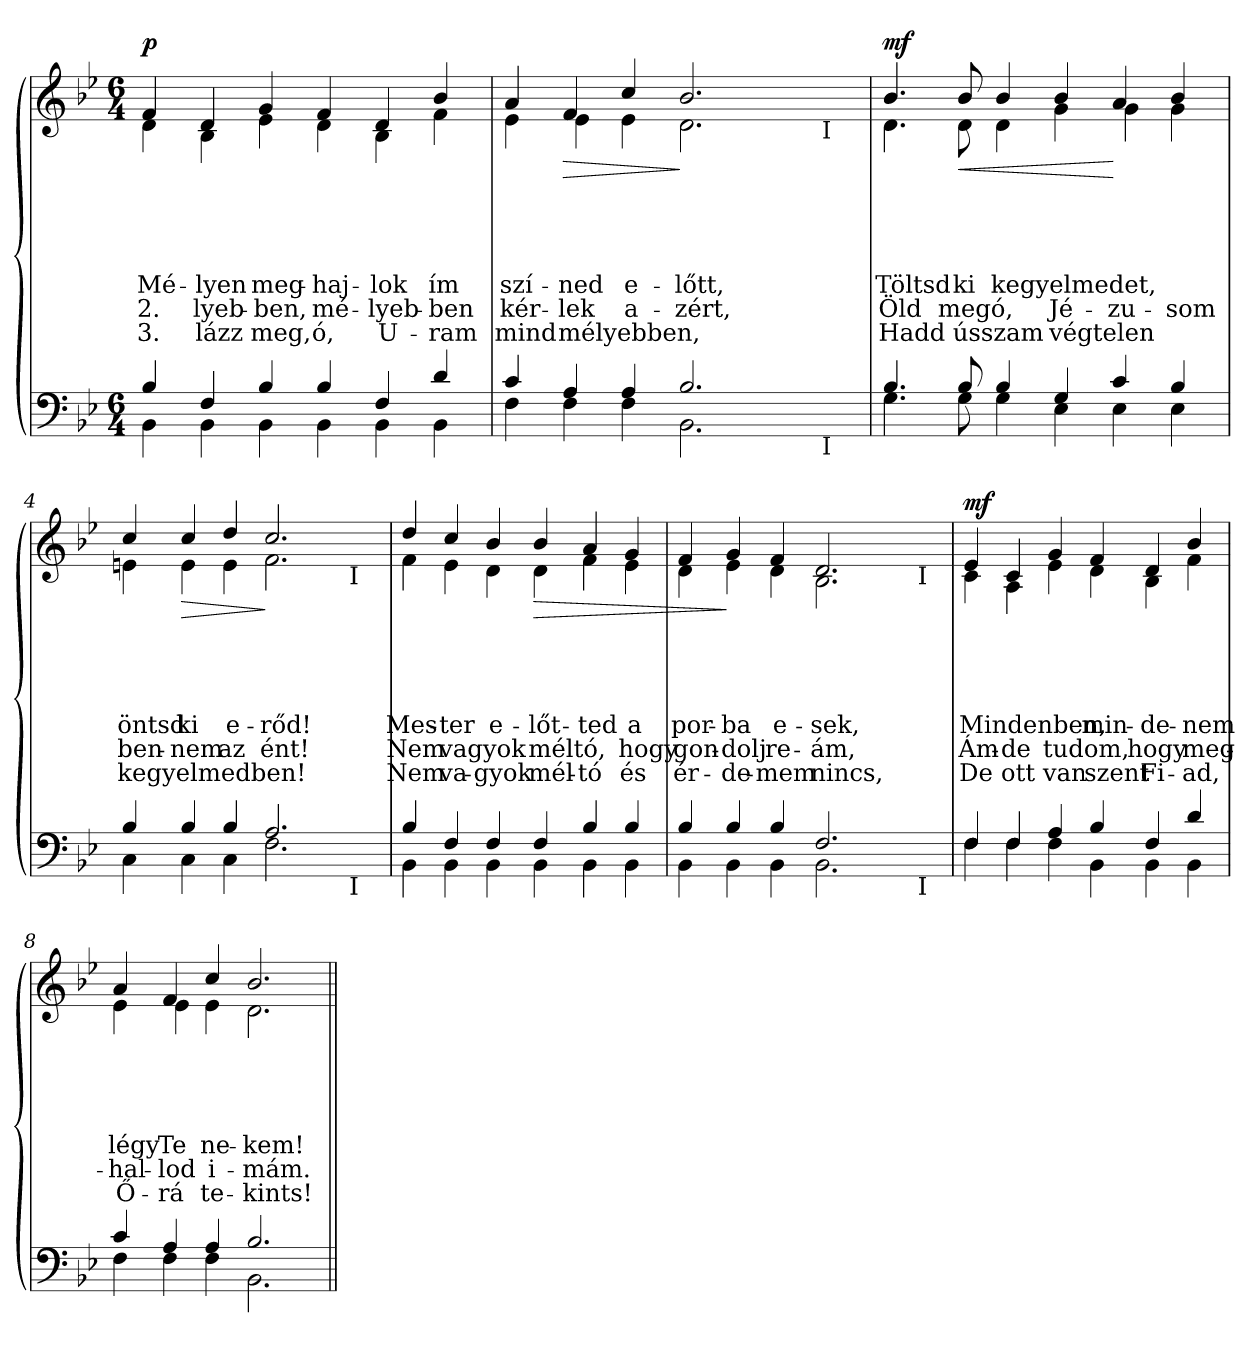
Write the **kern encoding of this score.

**kern	**kern	**text	**text	**text	**text	**text	**text	**text	**dynam
*part2	*part1	*part1	*part1	*part1	*part1	*part1	*part1	*part1	*part1
*staff2	*staff1	*staff1	*staff1	*staff1	*staff1	*staff1	*staff1	*staff1	*staff1
*clefF4	*clefG2	*	*	*	*	*	*	*	*
*k[b-e-]	*k[b-e-]	*	*	*	*	*	*	*	*
*B-:	*B-:	*	*	*	*	*	*	*	*
*M6/4	*M6/4	*	*	*	*	*	*	*	*
=1	=1	=1	=1	=1	=1	=1	=1	=1	=1
*^	*	*	*	*	*	*	*	*	*
!	!	!LO:TX:a:B:t=espressivo	!	!	!	!	!	!	!	!
!	!	!	!	!	!	!	!LO:LY:b	!LO:LY:b	!LO:LY:b	!LO:DY:b
*	*	*^	*	*	*	*	*	*	*	*
4B-/	4BB-\	4f/	4d\	.	.	.	.	Mé-	-2.	-3.	p
!	!	!	!	!	!	!	!	!LO:LY:b	!LO:LY:b	!LO:LY:b	!
4F/	4BB-\	4d/	4B-\	.	.	.	.	lyen	lyeb-	lázz	.
!	!	!	!	!	!	!	!	!LO:LY:b	!LO:LY:b	!LO:LY:b	!
4B-/	4BB-\	4g/	4e-\	.	.	.	.	meg-	-ben,	meg,	.
!	!	!	!	!	!	!	!	!LO:LY:b	!LO:LY:b	!LO:LY:b	!
4B-/	4BB-\	4f/	4d\	.	.	.	.	-haj-	mé-	ó,	.
!	!	!	!	!	!	!	!	!LO:LY:b	!LO:LY:b	!LO:LY:b	!
4F/	4BB-\	4d/	4B-\	.	.	.	.	-lok	-lyeb-	U-	.
!	!	!	!	!	!	!	!	!LO:LY:b	!LO:LY:b	!LO:LY:b	!
4d/	4BB-\	4b-/	4f\	.	.	.	.	ím	-ben	-ram	.
*	*	*v	*v	*	*	*	*	*	*	*	*
=2	=2	=2	=2	=2	=2	=2	=2	=2	=2	=2
*	*	*^	*	*	*	*	*	*	*	*
!	!	!	!	!	!	!	!	!LO:LY:b	!LO:LY:b	!LO:LY:b	!
*	*^	*	*^	*	*	*	*	*	*	*	*
4c/	4F\	1ryy	4a/	4e-\	1ryy	.	.	.	.	szí-	kér-	mind	.
!	!	!	!	!	!	!	!	!	!	!LO:LY:b	!LO:LY:b	!LO:LY:b	!LO:HP:b
4A/	4F\	.	4f/	4e-\	.	.	.	.	.	-ned	-lek	mélyebben,	>
!	!	!	!	!	!	!	!	!	!	!LO:LY:b	!LO:LY:b	!	!
4A/	4F\	.	4cc/	4e-\	.	.	.	.	.	e-	a-	.	.
!	!	!	!	!	!	!	!	!	!	!LO:LY:b	!LO:LY:b	!	!
2.B-/	2.BB-\	.	2.b-/	2.d\	.	.	.	.	.	-lőtt,	-zért,	.	]
.	.	4ryy	.	.	4ryy	.	.	.	.	.	.	.	.
.	.	16ryy	.	.	16ryy	.	.	.	.	.	.	.	.
!	!	!	!	!	!LO:TX:b:t=I	!	!	!	!	!	!	!	!
!	!	!LO:TX:b:t=I	!	!	!	!	!	!	!	!	!	!	!
.	.	8.ryy	.	.	8.ryy	.	.	.	.	.	.	.	.
*	*v	*v	*	*	*	*	*	*	*	*	*	*	*
*	*	*v	*v	*v	*	*	*	*	*	*	*	*
=3	=3	=3	=3	=3	=3	=3	=3	=3	=3	=3
*	*^	*^	*	*	*	*	*	*	*	*
*	*	*	*	*^	*	*	*	*	*	*	*	*
!	!	!	!	!	!	!	!	!	!	!LO:LY:b	!LO:LY:b	!LO:LY:b	!LO:DY:a
*	*v	*v	*	*	*	*	*	*	*	*	*	*	*
*	*	*	*v	*v	*	*	*	*	*	*	*	*
4.B-/	4.G\	4.b-/	4.d\	.	.	.	.	Töltsd	Öld	Hadd	mf
!	!	!	!	!	!	!	!	!LO:LY:b	!LO:LY:b	!LO:LY:b	!LO:HP:b
8B-/	8G\	8b-/	8d\	.	.	.	.	ki	meg	ússzam	<
!	!	!	!	!	!	!	!	!LO:LY:b	!LO:LY:b	!	!
4B-/	4G\	4b-/	4d\	.	.	.	.	kegyelmedet,	ó,	.	.
!	!	!	!	!	!	!	!	!	!LO:LY:b	!LO:LY:b	!
4G/	4E-\	4b-/	4g\	.	.	.	.	.	Jé-	végtelen	.
!	!	!	!	!	!	!	!	!	!LO:LY:b	!	!
4c/	4E-\	4a/	4g\	.	.	.	.	.	-zu-	.	[
!	!	!	!	!	!	!	!	!	!LO:LY:b	!	!
4B-/	4E-\	4b-/	4g\	.	.	.	.	.	-som	.	.
*	*	*v	*v	*	*	*	*	*	*	*	*
=4	=4	=4	=4	=4	=4	=4	=4	=4	=4	=4
*	*	*^	*	*	*	*	*	*	*	*
!	!	!	!	!	!	!	!	!LO:LY:b	!LO:LY:b	!LO:LY:b	!
*	*^	*	*^	*	*	*	*	*	*	*	*
4B-/	4C\	1ryy	4cc/	4en\	1ryy	.	.	.	.	öntsd	ben-	kegyelmedben!	.
!	!	!	!	!	!	!	!	!	!	!LO:LY:b	!LO:LY:b	!	!LO:HP:b
4B-/	4C\	.	4cc/	4e\	.	.	.	.	.	ki	-nem	.	>
!	!	!	!	!	!	!	!	!	!	!LO:LY:b	!LO:LY:b	!	!
4B-/	4C\	.	4dd/	4e\	.	.	.	.	.	e-	az	.	.
!	!	!	!	!	!	!	!	!	!	!LO:LY:b	!LO:LY:b	!	!
2.A/	2.F\	.	2.cc/	2.f\	.	.	.	.	.	-rőd!	ént!	.	]
.	.	4ryy	.	.	4ryy	.	.	.	.	.	.	.	.
!	!	!	!	!	!LO:TX:b:t=I	!	!	!	!	!	!	!	!
!	!	!LO:TX:b:t=I	!	!	!	!	!	!	!	!	!	!	!
.	.	4ryy	.	.	4ryy	.	.	.	.	.	.	.	.
*	*v	*v	*	*	*	*	*	*	*	*	*	*	*
*	*	*v	*v	*v	*	*	*	*	*	*	*	*
!!LO:LB:g=z
=5	=5	=5	=5	=5	=5	=5	=5	=5	=5	=5
*	*^	*^	*	*	*	*	*	*	*	*
*	*	*	*	*^	*	*	*	*	*	*	*	*
!	!	!	!	!	!	!	!	!	!	!LO:LY:b	!LO:LY:b	!LO:LY:b	!
*	*v	*v	*	*	*	*	*	*	*	*	*	*	*
*	*	*	*v	*v	*	*	*	*	*	*	*	*
4B-/	4BB-\	4dd/	4f\	.	.	.	.	Mes-	Nem	Nem	.
!	!	!	!	!	!	!	!	!LO:LY:b	!LO:LY:b	!LO:LY:b	!
4F/	4BB-\	4cc/	4e-\	.	.	.	.	-ter	vagyok	va-	.
!	!	!	!	!	!	!	!	!LO:LY:b	!	!LO:LY:b	!
4F/	4BB-\	4b-/	4d\	.	.	.	.	e-	.	-gyok	.
!	!	!	!	!	!	!	!	!LO:LY:b	!LO:LY:b	!LO:LY:b	!LO:HP:b
4F/	4BB-\	4b-/	4d\	.	.	.	.	-lőt-	méltó,	mél-	>
!	!	!	!	!	!	!	!	!LO:LY:b	!	!LO:LY:b	!
4B-/	4BB-\	4a/	4f\	.	.	.	.	-ted	.	-tó	.
!	!	!	!	!	!	!	!	!LO:LY:b	!LO:LY:b	!LO:LY:b	!
4B-/	4BB-\	4g/	4e-\	.	.	.	.	a	hogy	és	.
*	*	*v	*v	*	*	*	*	*	*	*	*
=6	=6	=6	=6	=6	=6	=6	=6	=6	=6	=6
*	*	*^	*	*	*	*	*	*	*	*
!	!	!	!	!	!	!	!	!LO:LY:b	!LO:LY:b	!LO:LY:b	!
*	*^	*	*^	*	*	*	*	*	*	*	*
4B-/	4BB-\	1ryy	4f/	4d\	1ryy	.	.	.	.	por-	gon-	ér-	.
!	!	!	!	!	!	!	!	!	!	!LO:LY:b	!LO:LY:b	!LO:LY:b	!
4B-/	4BB-\	.	4g/	4e-\	.	.	.	.	.	-ba	-dolj	-de-	]
!	!	!	!	!	!	!	!	!	!	!LO:LY:b	!LO:LY:b	!LO:LY:b	!
4B-/	4BB-\	.	4f/	4d\	.	.	.	.	.	e-	re-	-mem	.
!	!	!	!	!	!	!	!	!	!	!LO:LY:b	!LO:LY:b	!LO:LY:b	!
2.F/	2.BB-\	.	2.d/	2.B-\	.	.	.	.	.	-sek,	-ám,	nincs,	.
.	.	4ryy	.	.	4ryy	.	.	.	.	.	.	.	.
.	.	16ryy	.	.	16ryy	.	.	.	.	.	.	.	.
!	!	!	!	!	!LO:TX:b:t=I	!	!	!	!	!	!	!	!
!	!	!LO:TX:b:t=I	!	!	!	!	!	!	!	!	!	!	!
.	.	8.ryy	.	.	8.ryy	.	.	.	.	.	.	.	.
*	*v	*v	*	*	*	*	*	*	*	*	*	*	*
*	*	*v	*v	*v	*	*	*	*	*	*	*	*
=7	=7	=7	=7	=7	=7	=7	=7	=7	=7	=7
*	*^	*^	*	*	*	*	*	*	*	*
*	*	*	*	*^	*	*	*	*	*	*	*	*
!	!	!	!	!	!	!	!	!	!	!LO:LY:b	!LO:LY:b	!LO:LY:b	!LO:DY:a
*	*v	*v	*	*	*	*	*	*	*	*	*	*	*
*	*	*	*v	*v	*	*	*	*	*	*	*	*
4F/	4F\	4e-/	4c\	.	.	.	.	Mindenben,	Ám-	De	mf
!	!	!	!	!	!	!	!	!	!LO:LY:b	!LO:LY:b	!
4F/	4F\	4c/	4A\	.	.	.	.	.	-de	ott	.
!	!	!	!	!	!	!	!	!	!LO:LY:b	!LO:LY:b	!
4A/	4F\	4g/	4e-\	.	.	.	.	.	tudom,	van	.
!	!	!	!	!	!	!	!	!LO:LY:b	!	!LO:LY:b	!
4B-/	4BB-\	4f/	4d\	.	.	.	.	min-	.	szent	.
!	!	!	!	!	!	!	!	!LO:LY:b	!LO:LY:b	!LO:LY:b	!
4F/	4BB-\	4d/	4B-\	.	.	.	.	-de-	hogy	Fi-	.
!	!	!	!	!	!	!	!	!LO:LY:b	!LO:LY:b	!LO:LY:b	!
4d/	4BB-\	4b-/	4f\	.	.	.	.	-nem	meg-	-ad,	.
=8	=8	=8	=8	=8	=8	=8	=8	=8	=8	=8	=8
!	!	!	!	!	!	!	!	!LO:LY:b	!LO:LY:b	!LO:LY:b	!
4c/	4F\	4a/	4e-\	.	.	.	.	légy	-hal-	Ő-	.
!	!	!	!	!	!	!	!	!LO:LY:b	!LO:LY:b	!LO:LY:b	!
4A/	4F\	4f/	4e-\	.	.	.	.	Te	-lod	-rá	.
!	!	!	!	!	!	!	!	!LO:LY:b	!LO:LY:b	!LO:LY:b	!
4A/	4F\	4cc/	4e-\	.	.	.	.	ne-	i-	te-	.
!	!	!	!	!	!	!	!	!LO:LY:b	!LO:LY:b	!LO:LY:b	!
2.B-/	2.BB-\	2.b-/	2.d\	.	.	.	.	-kem!	-mám.	-kints!	.
*v	*v	*	*	*	*	*	*	*	*	*	*
*	*v	*v	*	*	*	*	*	*	*	*
=||	=||	=||	=||	=||	=||	=||	=||	=||	=||
*-	*-	*-	*-	*-	*-	*-	*-	*-	*-
